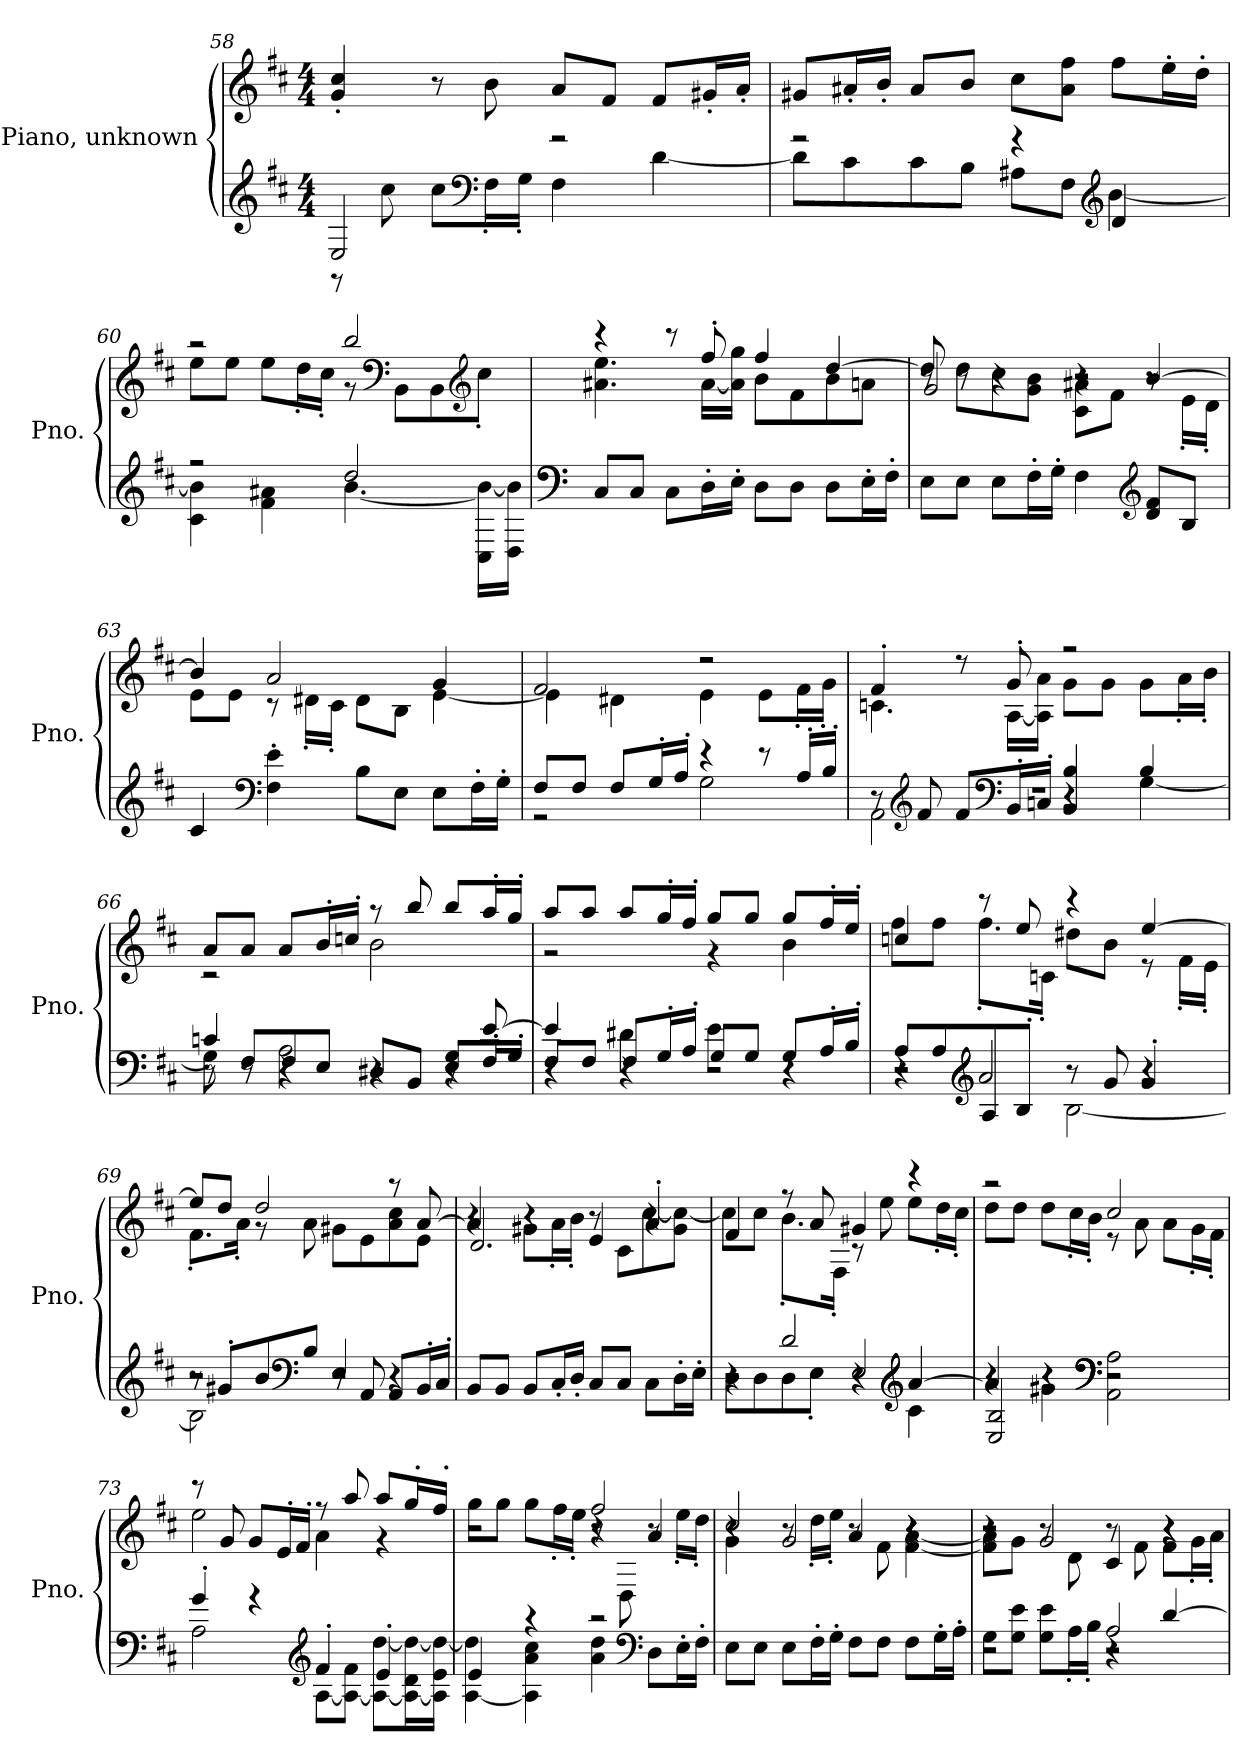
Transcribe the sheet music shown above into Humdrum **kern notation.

**kern	**kern
*part1	*part1
*staff2	*staff1
*I"Piano, unknown	*
*I'Pno.	*
*clefG2	*clefG2
*k[f#c#]	*k[f#c#]
*M4/4	*M4/4
=58	=58
*^	*
2E/	8r	4g/' 4cc#/'
.	8cc#\	.
.	8cc#\L	8r
*clefF4	*	*
.	16F#'\L	8b\
.	16G'\JJ	.
2r	4F#\	8a/L
.	.	8f#/J
.	[4d\	8f#/L
.	.	16g#X'/L
.	.	16a'/JJ
!!LO:LB:g=z
=59	=59	=59
2r	8d\L]	8g#X/L
.	8c#\	16a#X'/L
.	.	16b'/JJ
.	8c#\	8a#/L
.	8B\J	8b/J
4r	8A#X\L	8cc#\L
.	8F#\J	8a#\ 8ff#\J
*clefG2	*	*
4d/	[4b\	8ff#\L
.	.	16ee'\L
.	.	16dd'\JJ
=60	=60	=60
*	*	*^
2r	4c#\ 4b\]	2r	8ee\L
.	.	.	8ee\J
.	4f#\ 4a#X\	.	8ee\L
.	.	.	16dd'\L
.	.	.	16cc#'\JJ
2dd/	[4.b\	2bb/	8r
*	*	*clefF4	*
.	.	.	8BB\L
.	.	.	8BB\
*	*	*clefG2	*
.	16C#\ 16b\_LL	.	8cc#'\J
.	16D\ 16b\]JJ	.	.
*v	*v	*	*
=61	=61	=61
*clefF4	*	*
8C#/L	4r	4.a#X\ 4.ee\
8C#/J	.	.
8C#\L	8r	.
16D'\L	8ff#'/	[16a#\LL
16E'\JJ	.	16a#\] 16gg\JJ
8D\L	4ff#/	8b\L
8D\J	.	8f#\
8D\L	[4dd/	8b\
16E'\L	.	8an\J
16F#'\JJ	.	.
!!LO:LB:g=z
=62	=62	=62
*	*	*^
8E\L	8dd/]	8r	2g/
8E\J	8r	8dd\L	.
8E\L	4r	8cc#\	.
16F#'\L	.	8g\ 8b\J	.
16G'\JJ	.	.	.
4F#\	4r	8c#\ 8a#X\L	2r
.	.	8f#\J	.
*clefG2	*	*	*
8d/ 8f#/L	[4b/	8r	.
8B/J	.	16e'\LL	.
.	.	16d'\JJ	.
*	*	*v	*v
=63	=63	=63
4c#/	4b/]	8e\L
.	.	8e\J
*clefF4	*	*
4F#\' 4e\'	2a/	8r
.	.	16d#X'\LL
.	.	16c#'\JJ
8B\L	.	8d#\L
8E\J	.	8B\J
8E\L	4g/	[4e\
16F#'\L	.	.
16G'\JJ	.	.
=64	=64	=64
*^	*	*
8F#/L	2r	2f#/	4e\]
8F#/J	.	.	.
8F#/L	.	.	4d#X\
16G'/L	.	.	.
16A'/JJ	.	.	.
4r	2G\	2r	4e\
8r	.	.	8e\L
16A'/LL	.	.	16f#'\L
16B'/JJ	.	.	16g'\JJ
!!LO:LB:g=z	!!
=65	=65	=65	=65
*	*^	*	*
1r	2AA\	8r	4f#'/	4.cn\
*clefG2	*	*	*	*
.	.	8f#/	.	.
.	.	8f#/L	8r	.
*clefF4	*	*	*	*
.	.	16BB'/L	8g'/	[16A\LL
.	.	16Cn'/JJ	.	16A\] 16a\JJ
.	4r	4BB/ 4B/	2r	8g\L
.	.	.	.	8g\J
.	[4G\	4B/	.	8g\L
.	.	.	.	16a'\L
.	.	.	.	16b'\JJ
=66	=66	=66	=66	=66
4cn/	8G\]	8r	8a/L	2r
.	8r	8F#/L	8a/J	.
4r	2A\	8F#/	8a/L	.
.	.	8E/J	16b'/L	.
.	.	.	16ccn'/JJ	.
4r	.	8D#X/L	8r	2b\
.	.	8BB/J	8bb/	.
8r	4r	8E/ 8G/L	8bb/L	.
[8e/	.	16F#'/L	16aa'/L	.
.	.	16G'/JJ	16gg'/JJ	.
=67	=67	=67	=67	=67
4e/]	4r	8F#/L	8aa/L	2r
.	.	8F#/J	8aa/J	.
4r	4d#X\	8F#/L	8aa/L	.
.	.	16G'/L	16gg'/L	.
.	.	16A'/JJ	16ff#'/JJ	.
2r	4e\	8G/L	8gg/L	4r
.	.	8G/J	8gg/J	.
.	4r	8G/L	8gg/L	4b\
.	.	16A'/L	16ff#'/L	.
.	.	16B'/JJ	16ee'/JJ	.
!!LO:LB:g=z	!!
=68	=68	=68	=68	=68
4r	2r	8A/L	4ccn/	8ff#\L
.	.	8A/	.	8ff#\J
*clefG2	*	*	*	*
2a/	.	8A/	8r	8.ff#'\L
.	.	8B'/J	8ee/	.
.	.	.	.	16cn'\Jk
.	[2B\	8r	4r	8dd#X\L
.	.	8g/	.	8b\J
4r	.	4g'/	[4ee/	8r
.	.	.	.	16f#'\LL
.	.	.	.	16e'\JJ
=69	=69	=69	=69	=69
2r	2B\]	8r	8ee/L]	8.f#'\L
.	.	8g#X'/L	8dd/J	.
.	.	.	.	16a'\Jk
.	.	8b/	2dd/	8r
*clefF4	*	*	*	*
.	.	8B/J	.	8a\
4E/	2r	8r	.	8g#X\L
.	.	8AA/	.	8e\
4r	.	8AA/L	8r	8a\ 8cc#\
.	.	16BB'/L	[8a/	8e\J
.	.	16C#'/JJ	.	.
*v	*v	*v	*	*
=70	=70	=70
*	*	*^
8BB/L	4a/]	4r	2.d/
8BB/J	.	.	.
8BB/L	4r	8g#X\L	.
16C#'/L	.	16a'\L	.
16D'/JJ	.	16b'\JJ	.
8C#/L	4e/	8r	.
8C#/J	.	8c#\L	.
8C#\L	4a'/	[8cc#\	4r
16D'\L	.	8g#\ 8cc#\_J	.
16E'\JJ	.	.	.
*	*	*v	*v
!!LO:LB:g=z
=71	=71	=71
*^	*	*
*	*^	*	*
4r	8D\L	2r	4f#/	8cc#\L]
.	8D\	.	.	8cc#\J
2d/	8D\	.	8r	8.b'\L
.	8E'\J	.	8a/	.
.	.	.	.	16F#'\Jk
.	4r	2E/	4g#X/	8r
.	.	.	.	8ee\
*clefG2	*	*	*	*
[4a/	4c#\	.	4r	8ee\L
.	.	.	.	16dd'\L
.	.	.	.	16cc#'\JJ
=72	=72	=72	=72	=72
4a/]	4r	2E/ 2B/	2r	8dd\L
.	.	.	.	8dd\J
4r	4g#X\	.	.	8dd\L
.	.	.	.	16cc#'\L
.	.	.	.	16b'\JJ
*clefF4	*	*	*	*
2r	2AA\ 2A\	2r	2cc#/	8r
.	.	.	.	8a\
.	.	.	.	8a\L
.	.	.	.	16g'\L
.	.	.	.	16f#'\JJ
*	*v	*v	*	*
=73	=73	=73	=73
4g'/	2A\	8r	2ee\
.	.	8g/	.
4r	.	8g/L	.
.	.	16e'/L	.
.	.	16f#'/JJ	.
*clefG2	*	*	*
4f#'/	[8A\L	8r	4a\
.	8A\_ 8f#\J	8aa/	.
4e'/	8A\_ [8dd\L	8aa/L	4r
.	16A\_ 16d\ 16dd\_L	16gg'/L	.
.	16A\] 16e\ 16dd\_JJ	16ff#'/JJ	.
!!LO:PB:g=z
=74	=74	=74	=74
*	*	*	*^
4e/	[4A\ 4dd\]	2r	8gg\L	2r
.	.	.	8gg\J	.
4r	4A\] 4a\ 4cc#\	.	8gg\L	.
.	.	.	16ff#'\L	.
.	.	.	16ee'\JJ	.
2r	4a\ 4dd\	2ff#/	8r	4r
.	.	.	8D\	.
*clefF4	*	*	*	*
.	8D\L	.	8r	4a/
.	16E'\L	.	16ee'\LL	.
.	16F#'\JJ	.	16dd'\JJ	.
*v	*v	*	*	*
=75	=75	=75	=75
8E\L	2cc#/	4g\	4r
8E\J	.	.	.
8E\L	.	8r	2g/
16F#'\L	.	16dd'\LL	.
16G'\JJ	.	16ee'\JJ	.
8F#\L	4a/	8r	.
8F#\J	.	8f#\	.
8F#\L	4r	[4f#\ [4a\	4r
16G'\L	.	.	.
16A'\JJ	.	.	.
=76	=76	=76	=76
*^	*	*	*
*	*^	*	*	*
2r	8G\L	2r	4r	8f#\] 8a\]L	2r
.	8G\ 8e\J	.	.	8g\J	.
.	8G\ 8e\L	.	2g/	8r	.
.	16A'\L	.	.	8d\	.
.	16B'\JJ	.	.	.	.
4r	2r	2A/	.	8r	4c#/
.	.	.	.	8f#\	.
[4d/	.	.	4r	8f#\L	4r
.	.	.	.	16g'\L	.
.	.	.	.	16a'\JJ	.
*v	*v	*v	*	*	*
*	*v	*v	*v
=	=
*-	*-
